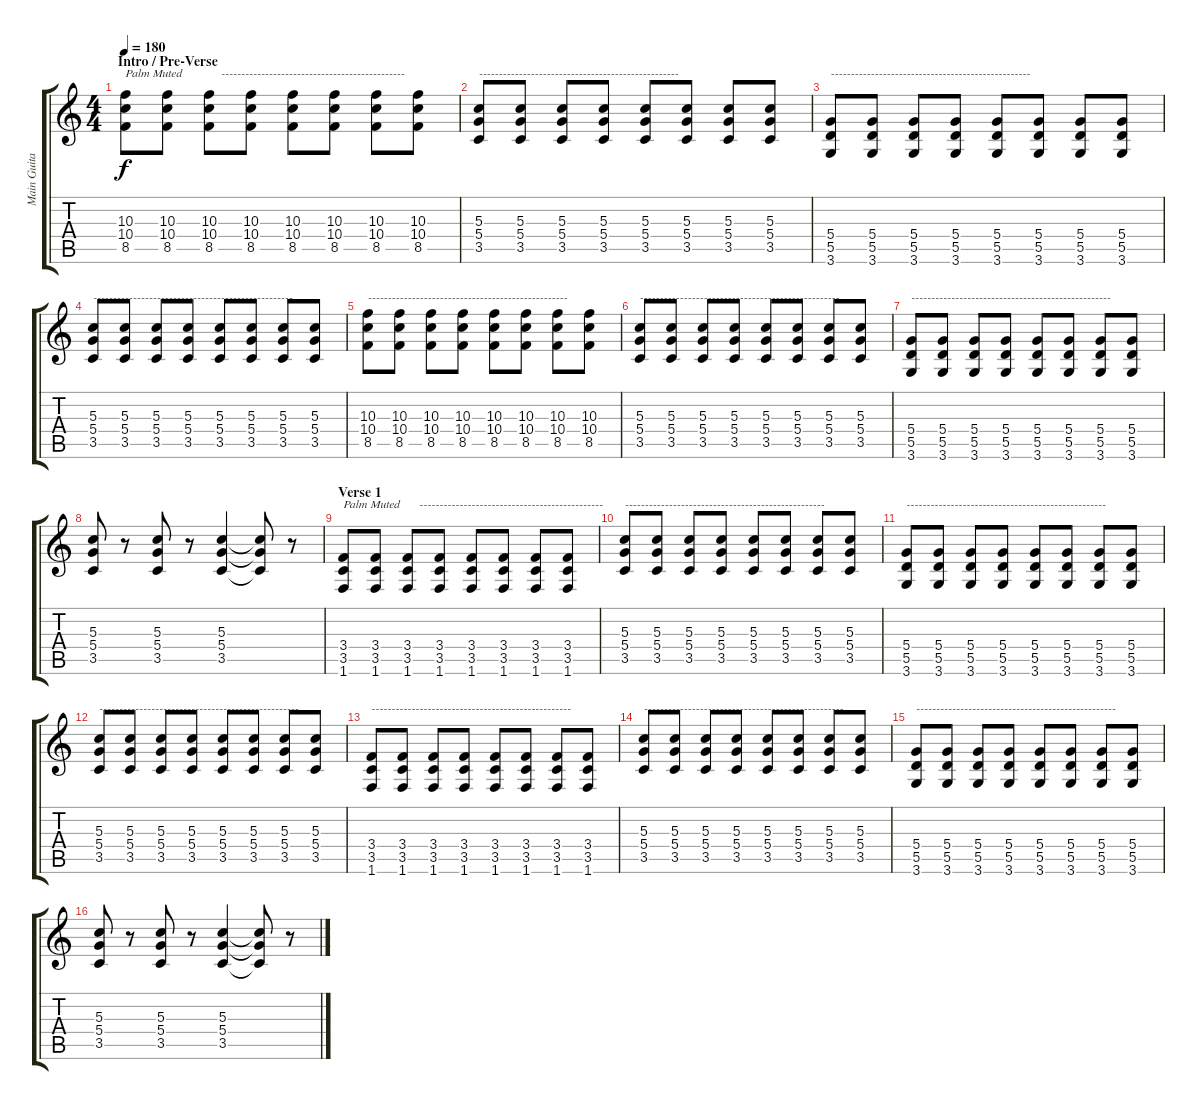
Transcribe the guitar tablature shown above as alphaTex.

\track ("Main Guitar" "Main Guita") {instrument distortionguitar}
\staff {score tabs}
\tuning (E4 B3 G3 D3 A2 E2) {hide}
\ts (4 4)
\section ("" "Intro / Pre-Verse")
\tempo 180
\clef g2
\ks c
(10.3 10.4 8.5).8{txt "Palm Muted" dy f instrument distortionguitar} (10.3 10.4 8.5).8 (10.3 10.4 8.5).8{txt "    ----------------------------------------------"} (10.3 10.4 8.5).8 (10.3 10.4 8.5).8 (10.3 10.4 8.5).8 (10.3 10.4 8.5).8 (10.3 10.4 8.5).8 |
(5.3 5.4 3.5).8{txt "--------------------------------------------------"} (5.3 5.4 3.5).8 (5.3 5.4 3.5).8 (5.3 5.4 3.5).8 (5.3 5.4 3.5).8 (5.3 5.4 3.5).8 (5.3 5.4 3.5).8 (5.3 5.4 3.5).8 |
(5.4 5.5 3.6).8{txt "--------------------------------------------------"} (5.4 5.5 3.6).8 (5.4 5.5 3.6).8 (5.4 5.5 3.6).8 (5.4 5.5 3.6).8 (5.4 5.5 3.6).8 (5.4 5.5 3.6).8 (5.4 5.5 3.6).8 |
(5.3 5.4 3.5).8{txt "--------------------------------------------------"} (5.3 5.4 3.5).8 (5.3 5.4 3.5).8 (5.3 5.4 3.5).8 (5.3 5.4 3.5).8 (5.3 5.4 3.5).8 (5.3 5.4 3.5).8 (5.3 5.4 3.5).8 |
(10.3 10.4 8.5).8{txt "--------------------------------------------------"} (10.3 10.4 8.5).8 (10.3 10.4 8.5).8 (10.3 10.4 8.5).8 (10.3 10.4 8.5).8 (10.3 10.4 8.5).8 (10.3 10.4 8.5).8 (10.3 10.4 8.5).8 |
(5.3 5.4 3.5).8{txt "--------------------------------------------------"} (5.3 5.4 3.5).8 (5.3 5.4 3.5).8 (5.3 5.4 3.5).8 (5.3 5.4 3.5).8 (5.3 5.4 3.5).8 (5.3 5.4 3.5).8 (5.3 5.4 3.5).8 |
(5.4 5.5 3.6).8{txt "--------------------------------------------------"} (5.4 5.5 3.6).8 (5.4 5.5 3.6).8 (5.4 5.5 3.6).8 (5.4 5.5 3.6).8 (5.4 5.5 3.6).8 (5.4 5.5 3.6).8 (5.4 5.5 3.6).8 |
(5.3 5.4 3.5).8 r.8 (5.3 5.4 3.5).8 r.8 (5.3 5.4 3.5).4 (5.3{t} 5.4{t} 3.5{t}).8 r.8 |
\section ("" "Verse 1")
(3.4 3.5 1.6).8{txt "Palm Muted"} (3.4 3.5 1.6).8 (3.4 3.5 1.6).8{txt "    ----------------------------------------------"} (3.4 3.5 1.6).8 (3.4 3.5 1.6).8 (3.4 3.5 1.6).8 (3.4 3.5 1.6).8 (3.4 3.5 1.6).8 |
(5.3 5.4 3.5).8{txt "--------------------------------------------------"} (5.3 5.4 3.5).8 (5.3 5.4 3.5).8 (5.3 5.4 3.5).8 (5.3 5.4 3.5).8 (5.3 5.4 3.5).8 (5.3 5.4 3.5).8 (5.3 5.4 3.5).8 |
(5.4 5.5 3.6).8{txt "--------------------------------------------------"} (5.4 5.5 3.6).8 (5.4 5.5 3.6).8 (5.4 5.5 3.6).8 (5.4 5.5 3.6).8 (5.4 5.5 3.6).8 (5.4 5.5 3.6).8 (5.4 5.5 3.6).8 |
(5.3 5.4 3.5).8{txt "--------------------------------------------------"} (5.3 5.4 3.5).8 (5.3 5.4 3.5).8 (5.3 5.4 3.5).8 (5.3 5.4 3.5).8 (5.3 5.4 3.5).8 (5.3 5.4 3.5).8 (5.3 5.4 3.5).8 |
(3.4 3.5 1.6).8{txt "--------------------------------------------------"} (3.4 3.5 1.6).8 (3.4 3.5 1.6).8 (3.4 3.5 1.6).8 (3.4 3.5 1.6).8 (3.4 3.5 1.6).8 (3.4 3.5 1.6).8 (3.4 3.5 1.6).8 |
(5.3 5.4 3.5).8{txt "--------------------------------------------------"} (5.3 5.4 3.5).8 (5.3 5.4 3.5).8 (5.3 5.4 3.5).8 (5.3 5.4 3.5).8 (5.3 5.4 3.5).8 (5.3 5.4 3.5).8 (5.3 5.4 3.5).8 |
(5.4 5.5 3.6).8{txt "--------------------------------------------------"} (5.4 5.5 3.6).8 (5.4 5.5 3.6).8 (5.4 5.5 3.6).8 (5.4 5.5 3.6).8 (5.4 5.5 3.6).8 (5.4 5.5 3.6).8 (5.4 5.5 3.6).8 |
(5.3 5.4 3.5).8 r.8 (5.3 5.4 3.5).8 r.8 (5.3 5.4 3.5).4 (5.3{t} 5.4{t} 3.5{t}).8 r.8
